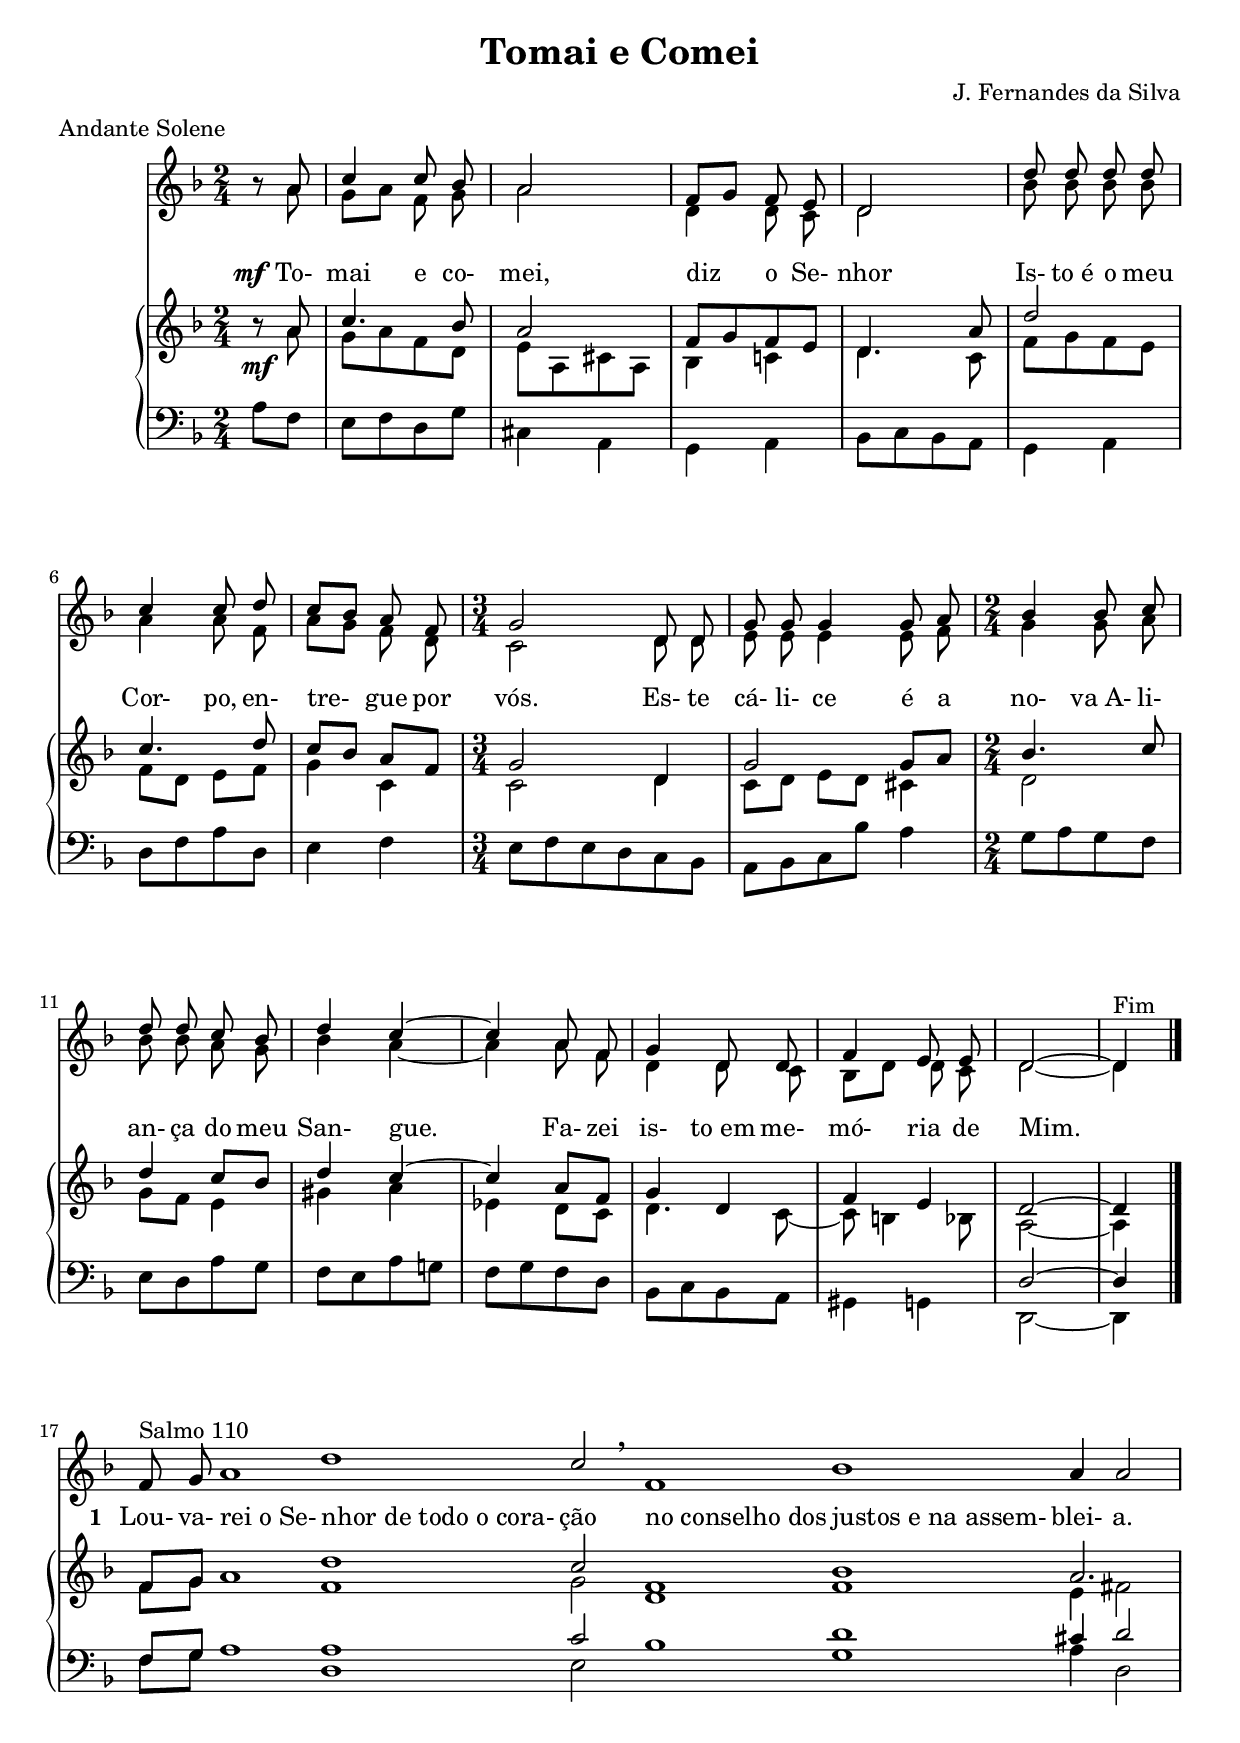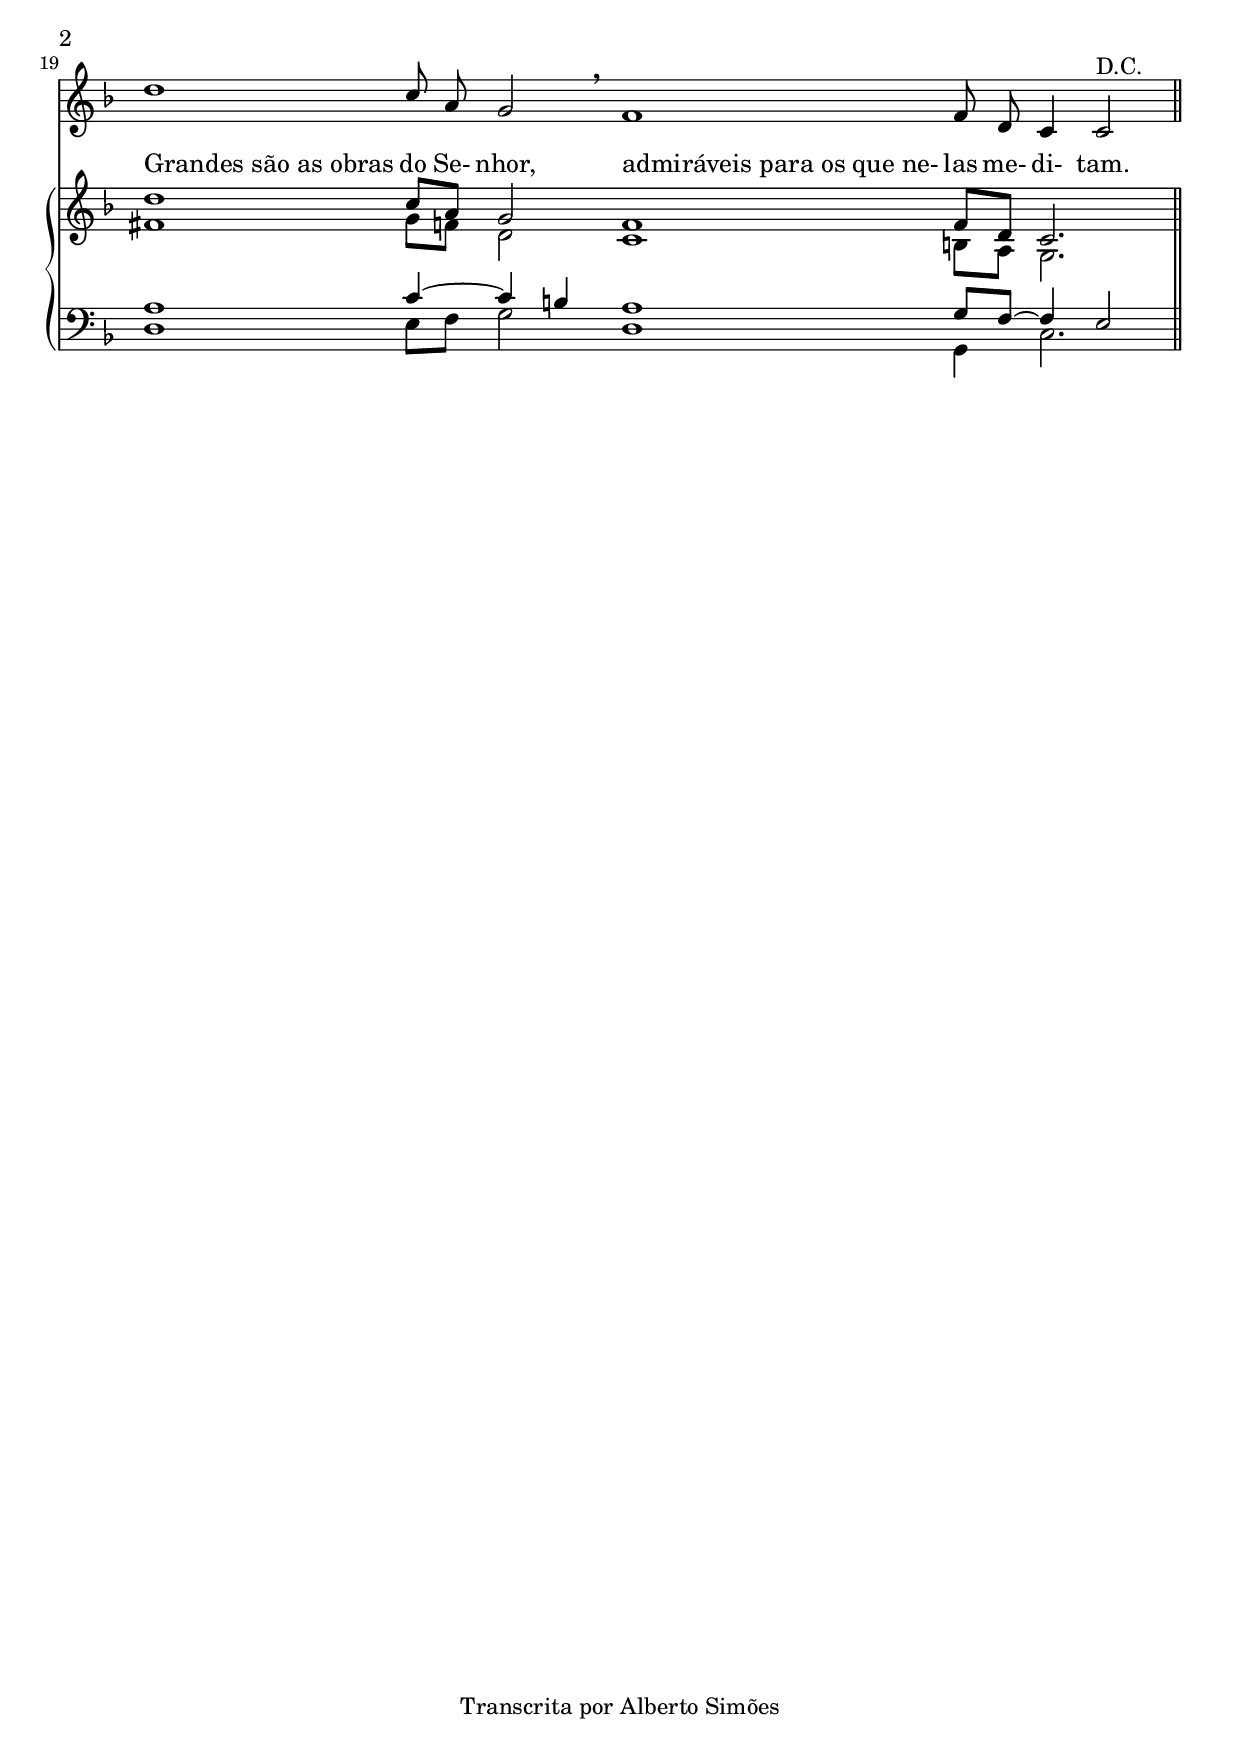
\version "2.14.0"

\header {
  title = "Tomai e Comei"
  composer = "J. Fernandes da Silva"

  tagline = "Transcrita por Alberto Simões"

  meter = "Andante Solene"

  ocasioes = "comunhao"
  seccao   = "comunhao"
}

global = {
  \key f \major
  \time 2/4
}

melodyA = \relative c'' {
  \global
  \clef treble
  \autoBeamOff

  \partial 4 
  \oneVoice r8 
  \voiceOne a8 | c4 c8 bes | a2 | f8[ g ] f e | d2 |
  d'8 d d d | c4 c8 d | c8[ bes] a f | \time 3/4 g2 d8 d |
  g g g4 g8 a | \time 2/4 bes4 bes8 c | d d c bes | d4 c ~ |
  c a8 f | g4 d8 d | f4 e8 e | d2 ~ | d4^\markup{Fim} \bar "|."

  \break
  \set Timing.measurePosition = #(ly:make-moment 0 8)
  \set Score.measureLength = #(ly:make-moment 11 4)
  f8^\markup{Salmo 110} g  a1 d c2 \breathe \bar ":"
  f,1 bes a4 a2 |
  \set Score.measureLength = #(ly:make-moment 7 4)
  d1 c8 a g2 \breathe \bar ":"
  \set Score.measureLength = #(ly:make-moment 8 4)
  f1 f8 d c4 c2^\markup{D.C.}
  \bar "||"
}

melodyB = \relative c'' {
  \global
  \clef treble
  \autoBeamOff
  \voiceTwo

  \partial 4 s8 a8 |
  g8[ a] f8 g | a2 | d,4 d8 c | d2 |
  bes'8 bes bes bes | a4 a8 f | a8[ g] f d | \time 3/4 c2 d8 d |
  e e e4 e8 f | \time 2/4 g4 g8 a | bes bes a g | bes4 a ~ |
  a a8 f | d4 d8 c | bes[ d] d c | d2 ~ | d4 \bar "|."
}

melody = {
  << \new Voice = "mel" \melodyA
     \new Voice \melodyB  >>
}

text = {
  \set stanza = \markup { \dynamic mf }
  \lyricmode {
    To- mai e co- mei, diz o Se- nhor
    Is- to_é o meu Cor- po, en- tre- gue por vós.
    Es- te cá- li- ce é a no- va_A- li- an- ça do meu San- gue.
    Fa- zei is- to_em me- mó- ria de Mim.
  }
  \set stanza = #"1 "
  \lyricmode {
    Lou- va- 
    \once \override LyricText #'self-alignment-X = #LEFT
    "rei o Se-"
    \once \override LyricText #'self-alignment-X = #LEFT
    "nhor de todo o cora-" ção

    \once \override LyricText #'self-alignment-X = #LEFT
    "no conselho dos"
    \once \override LyricText #'self-alignment-X = #LEFT
    "justos e na assem-" blei- a.

    \once \override LyricText #'self-alignment-X = #LEFT
    "Grandes são as obras" do Se- nhor,

    \once \override LyricText #'self-alignment-X = #LEFT
    "admiráveis para os que ne-" las me- di- tam.
  }
}

upperA = \relative c'' {
  \oneVoice
  \partial 4 r8_\mf 
  \voiceOne
  a8 | c4. bes8 | a2 | f8[ g f e] | d4. a'8 |
  d2 | c4. d8 | c8[ bes] a[ f] | \time 3/4 g2 d4 |
  g2 g8[ a] | \time 2/4 bes4. c8 | d4 c8[ bes] | d4 c ~ |
  c a8[ f] | g4 d | f e | d2 ~ | d4 \bar "|."

  f8[ g] a1 d c2 \bar ":"
  f,1 bes a2. |
  d1 c8[ a] g2 \bar ":"
  f1 f8[ d] c2. \bar "||"

}

upperB = \relative c'' {
  \voiceTwo

  \partial 4 s8 a8 | g8[ a f d] | e[ a, cis a] | bes4 c! | d4. c8 |
  f8[ g f e]|f[ d] e[ f]|g4 c,| \time 3/4 c2 d4 |
  c8[ d] e[ d] cis4 | \time 2/4 d2 | g8[ f] e4 | gis a |
  ees d8[ c] | d4. c8 ~ | c b4 bes8 | a2 ~ | a4 \bar "|."

  f'8[ g] s1 f g2 \bar ":"
  d1 f e4 fis2 |
  fis1 g8[ f!] d2 \bar ":"
  c1 b!8[ a] g2. \bar "||"
}

upper = {
  \global
  \clef treble
  \mergeDifferentlyHeadedOn
  \mergeDifferentlyDottedOn
  << \new Voice \upperA 
     \new Voice \upperB >>
}

lowerA = \relative c {
  \voiceOne

  \partial 4 s4 | s2 | s2 | s2 | s2 |
  s2 | s2 | s2 | \time 3/4 s2. |
  s2. | \time 2/4 s2 | s2 | s2 |
  s2 | s2 | s2 | d2 ~ | d4 \bar "|."

  f8[ g] a1 a c2 \bar ":"
  bes1 d cis4 d2 |
  a1 c4 ~ c b | a1 g8[ f] ~ f4 e2 \bar "||"
}

lowerB = \relative c' {
  \voiceTwo

  \partial 4 a8[ f] | e[ f d g] | cis,4 a | g a | bes8[ c bes a] |
  g4 a | d8[ f a d,] | e4 f | \time 3/4 e8[ f e d c bes] |
  a[ bes c bes'] a4 | \time 2/4 g8[ a g f] e[ d a' g] | f[ e a g!] |
  f[ g f d] | bes[ c bes a] | gis4 g! | d2 ~ | d4 \bar "|."

  f'8[ g] s1 d e2 \bar ":"
  s1 g a4 d,2 |
  d1 e8[ f] g2 \bar ":"
  d1 g,4 c2. \bar "||"
}

lower = {
  \global
  \clef bass
  << \new Voice \lowerA 
     \new Voice \lowerB >>
}



\score {
  <<
    \new Staff \melody
    \new PianoStaff <<
      \new Staff = "upper" \upper
      \new Staff = "lower" \lower
    >>
    \new Lyrics \with { alignAboveContext = "upper" }
                { \lyricsto "mel" \text}

  >>
  \layout {
    \context {
      \Staff \RemoveEmptyStaves       
      % \override VerticalAxisGroup #'remove-first = ##t
    }

    % \context {
    %   \PianoStaff
    %   \override StaffGrouper #'staff-staff-spacing #'minimum-distance = #10
    % }

    % \context {
    %   \Score
    %   \override StaffGrouper #'staff-staff-spacing #'padding = #0
    %   \override StaffGrouper #'staff-staff-spacing #'basic-distance = #0
    %   \override StaffGrouper #'staffgroup-staff-spacing  #'basic-distance = #0
    % }

%    #(layout-set-staff-size 19)

  }
  \midi {
    \context {
      \Score
      tempoWholesPerMinute = #(ly:make-moment 80 4)
    }
  }
}


